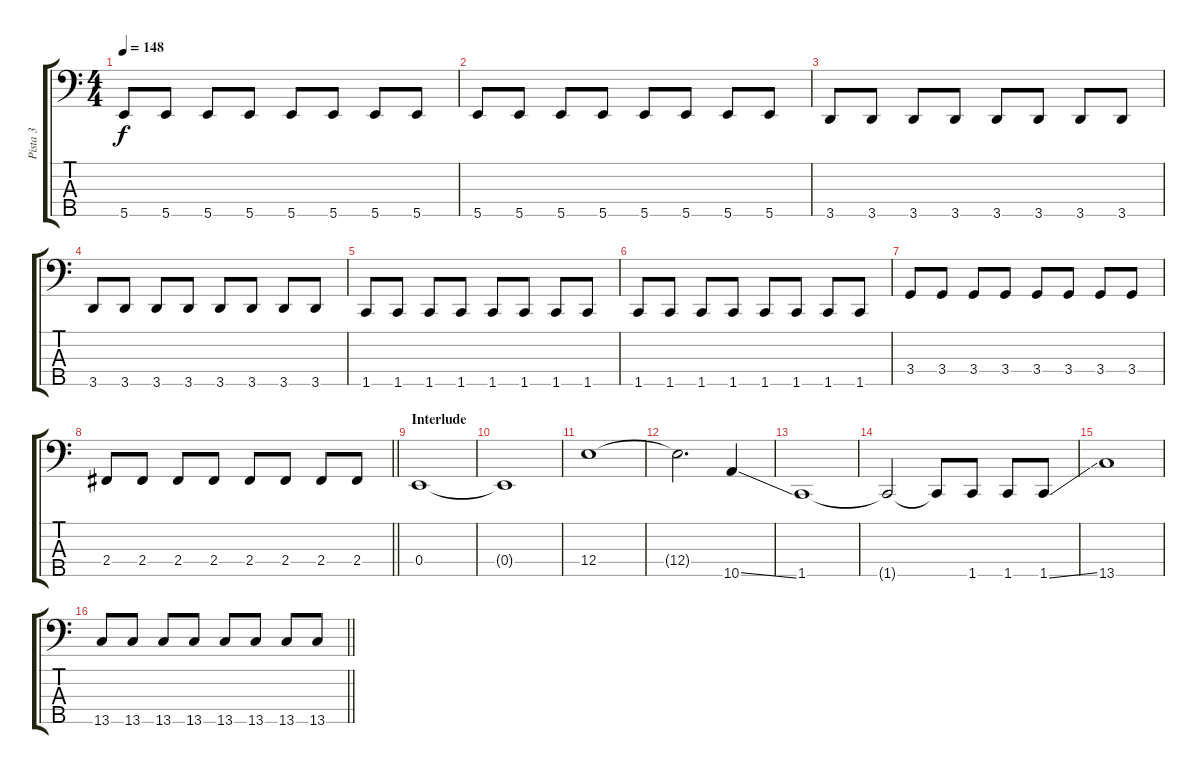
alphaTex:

\track ("Pista 3" "Pista 3") {instrument electricbassfinger}
\staff {score tabs}
\tuning (G2 D2 A1 E1 B0) {hide}
\ts (4 4)
\tempo 148
\clef f4
\ks c
5.5.8{dy f} 5.5.8 5.5.8 5.5.8 5.5.8 5.5.8 5.5.8 5.5.8 |
5.5.8 5.5.8 5.5.8 5.5.8 5.5.8 5.5.8 5.5.8 5.5.8 |
3.5.8 3.5.8 3.5.8 3.5.8 3.5.8 3.5.8 3.5.8 3.5.8 |
3.5.8 3.5.8 3.5.8 3.5.8 3.5.8 3.5.8 3.5.8 3.5.8 |
1.5.8 1.5.8 1.5.8 1.5.8 1.5.8 1.5.8 1.5.8 1.5.8 |
1.5.8 1.5.8 1.5.8 1.5.8 1.5.8 1.5.8 1.5.8 1.5.8 |
3.4.8 3.4.8 3.4.8 3.4.8 3.4.8 3.4.8 3.4.8 3.4.8 |
\barLineRight lightlight
2.4.8 2.4.8 2.4.8 2.4.8 2.4.8 2.4.8 2.4.8 2.4.8 |
\section ("" "Interlude")
0.4.1 |
0.4{t}.1 |
12.4.1 |
12.4{t}.2{d} 10.5{ss}.4 |
1.5.1 |
1.5{t}.2 1.5{t}.8 1.5.8 1.5.8 1.5{ss}.8 |
13.5.1 |
\barLineRight lightlight
13.5.8 13.5.8 13.5.8 13.5.8 13.5.8 13.5.8 13.5.8 13.5.8
